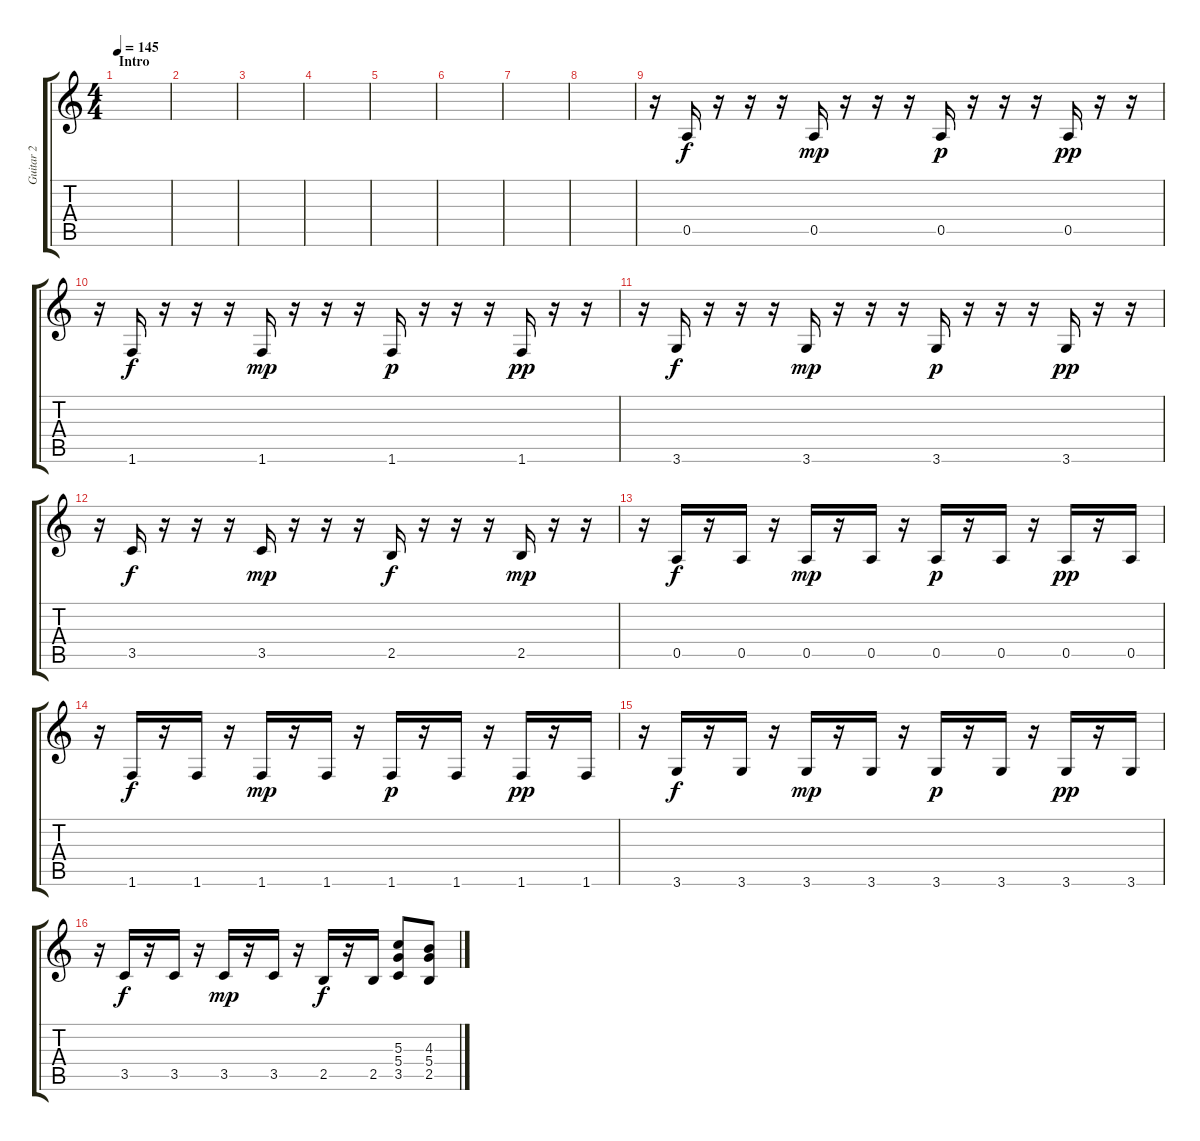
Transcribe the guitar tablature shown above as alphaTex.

\track ("Guitar 2" "Guitar 2") {instrument distortionguitar}
\staff {score tabs}
\tuning (E4 B3 G3 D3 A2 E2) {hide}
\ts (4 4)
\section ("" "Intro")
\tempo 145
\tempo 60
\tempo 145
\clef g2
\ks c
|
|
|
|
|
|
|
|
r.16 0.5.16 r.16 r.16 r.16 0.5.16{dy mp} r.16 r.16 r.16 0.5.16{dy p} r.16 r.16 r.16 0.5.16{dy pp} r.16 r.16 |
r.16 1.6.16{dy f} r.16 r.16 r.16 1.6.16{dy mp} r.16 r.16 r.16 1.6.16{dy p} r.16 r.16 r.16 1.6.16{dy pp} r.16 r.16 |
r.16 3.6.16{dy f} r.16 r.16 r.16 3.6.16{dy mp} r.16 r.16 r.16 3.6.16{dy p} r.16 r.16 r.16 3.6.16{dy pp} r.16 r.16 |
r.16 3.5.16{dy f} r.16 r.16 r.16 3.5.16{dy mp} r.16 r.16 r.16 2.5.16{dy f} r.16 r.16 r.16 2.5.16{dy mp} r.16 r.16 |
r.16 0.5.16{dy f} r.16 0.5.16 r.16 0.5.16{dy mp} r.16 0.5.16 r.16 0.5.16{dy p} r.16 0.5.16 r.16 0.5.16{dy pp} r.16 0.5.16 |
r.16 1.6.16{dy f} r.16 1.6.16 r.16 1.6.16{dy mp} r.16 1.6.16 r.16 1.6.16{dy p} r.16 1.6.16 r.16 1.6.16{dy pp} r.16 1.6.16 |
r.16 3.6.16{dy f} r.16 3.6.16 r.16 3.6.16{dy mp} r.16 3.6.16 r.16 3.6.16{dy p} r.16 3.6.16 r.16 3.6.16{dy pp} r.16 3.6.16 |
r.16 3.5.16{dy f} r.16 3.5.16 r.16 3.5.16{dy mp} r.16 3.5.16 r.16 2.5.16{dy f} r.16 2.5.16 (5.3 5.4 3.5).8 (4.3 5.4 2.5).8
